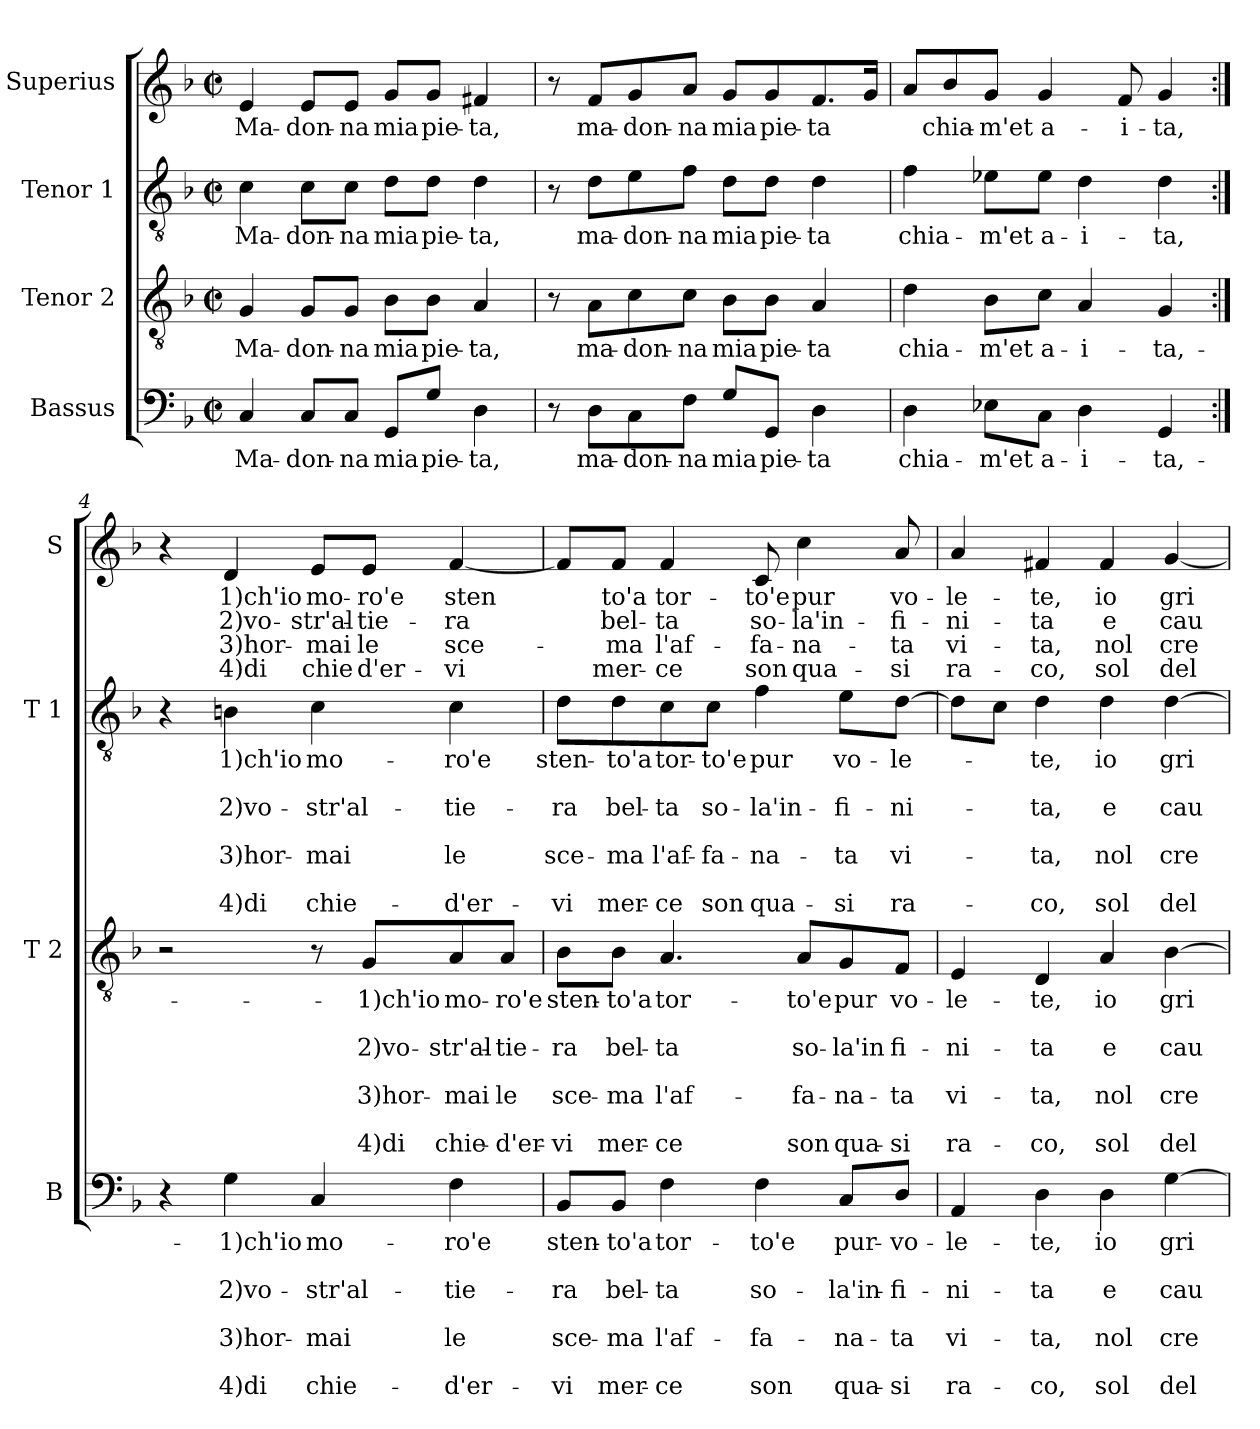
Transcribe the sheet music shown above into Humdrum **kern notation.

**kern	**text	**text	**text	**text	**text	**text	**text	**kern	**text	**text	**text	**text	**text	**text	**text	**kern	**text	**text	**text	**text	**text	**text	**text	**kern	**text	**text	**text	**text
*part4	*part4	*part4	*part4	*part4	*part4	*part4	*part4	*part3	*part3	*part3	*part3	*part3	*part3	*part3	*part3	*part2	*part2	*part2	*part2	*part2	*part2	*part2	*part2	*part1	*part1	*part1	*part1	*part1
*staff4	*staff4	*staff4	*staff4	*staff4	*staff4	*staff4	*staff4	*staff3	*staff3	*staff3	*staff3	*staff3	*staff3	*staff3	*staff3	*staff2	*staff2	*staff2	*staff2	*staff2	*staff2	*staff2	*staff2	*staff1	*staff1	*staff1	*staff1	*staff1
*I"Bassus	*	*	*	*	*	*	*	*I"Tenor 2	*	*	*	*	*	*	*	*I"Tenor 1	*	*	*	*	*	*	*	*I"Superius	*	*	*	*
*I'B	*	*	*	*	*	*	*	*I'T 2	*	*	*	*	*	*	*	*I'T 1	*	*	*	*	*	*	*	*I'S	*	*	*	*
*clefF4	*	*	*	*	*	*	*	*clefGv2	*	*	*	*	*	*	*	*clefGv2	*	*	*	*	*	*	*	*clefG2	*	*	*	*
*k[b-]	*	*	*	*	*	*	*	*k[b-]	*	*	*	*	*	*	*	*k[b-]	*	*	*	*	*	*	*	*k[b-]	*	*	*	*
*F:	*	*	*	*	*	*	*	*F:	*	*	*	*	*	*	*	*F:	*	*	*	*	*	*	*	*F:	*	*	*	*
*M2/2	*	*	*	*	*	*	*	*M2/2	*	*	*	*	*	*	*	*M2/2	*	*	*	*	*	*	*	*M2/2	*	*	*	*
*met(c|)	*	*	*	*	*	*	*	*met(c|)	*	*	*	*	*	*	*	*met(c|)	*	*	*	*	*	*	*	*met(c|)	*	*	*	*
=1	=1	=1	=1	=1	=1	=1	=1	=1	=1	=1	=1	=1	=1	=1	=1	=1	=1	=1	=1	=1	=1	=1	=1	=1	=1	=1	=1	=1
4C/	Ma-	.	.	.	.	.	.	4G/	Ma-	.	.	.	.	.	.	4c\	Ma-	.	.	.	.	.	.	4e/	Ma-	.	.	.
8C/L	-don-	.	.	.	.	.	.	8G/L	-don-	.	.	.	.	.	.	8c\L	-don-	.	.	.	.	.	.	8e/L	-don-	.	.	.
8C/J	-na	.	.	.	.	.	.	8G/J	-na	.	.	.	.	.	.	8c\J	-na	.	.	.	.	.	.	8e/J	-na	.	.	.
8GG/L	mia	.	.	.	.	.	.	8B-\L	mia	.	.	.	.	.	.	8d\L	mia	.	.	.	.	.	.	8g/L	mia	.	.	.
8G/J	pie-	.	.	.	.	.	.	8B-\J	pie-	.	.	.	.	.	.	8d\J	pie-	.	.	.	.	.	.	8g/J	pie-	.	.	.
4D\	-ta,	.	.	.	.	.	.	4A/	-ta,	.	.	.	.	.	.	4d\	-ta,	.	.	.	.	.	.	4f#X/	-ta,	.	.	.
=2	=2	=2	=2	=2	=2	=2	=2	=2	=2	=2	=2	=2	=2	=2	=2	=2	=2	=2	=2	=2	=2	=2	=2	=2	=2	=2	=2	=2
8r	.	.	.	.	.	.	.	8r	.	.	.	.	.	.	.	8r	.	.	.	.	.	.	.	8r	.	.	.	.
8D\L	ma-	.	.	.	.	.	.	8A\L	ma-	.	.	.	.	.	.	8d\L	ma-	.	.	.	.	.	.	8f/L	ma-	.	.	.
8C\	-don-	.	.	.	.	.	.	8c\	-don-	.	.	.	.	.	.	8e\	-don-	.	.	.	.	.	.	8g/	-don-	.	.	.
8F\J	-na	.	.	.	.	.	.	8c\J	-na	.	.	.	.	.	.	8f\J	-na	.	.	.	.	.	.	8a/J	-na	.	.	.
8G/L	mia	.	.	.	.	.	.	8B-\L	mia	.	.	.	.	.	.	8d\L	mia	.	.	.	.	.	.	8g/L	mia	.	.	.
8GG/J	pie-	.	.	.	.	.	.	8B-\J	pie-	.	.	.	.	.	.	8d\J	pie-	.	.	.	.	.	.	8g/	pie-	.	.	.
4D\	-ta	.	.	.	.	.	.	4A/	-ta	.	.	.	.	.	.	4d\	-ta	.	.	.	.	.	.	8.f/	-ta	.	.	.
.	.	.	.	.	.	.	.	.	.	.	.	.	.	.	.	.	.	.	.	.	.	.	.	16g/Jk	.	.	.	.
=3	=3	=3	=3	=3	=3	=3	=3	=3	=3	=3	=3	=3	=3	=3	=3	=3	=3	=3	=3	=3	=3	=3	=3	=3	=3	=3	=3	=3
4D\	chia-	.	.	.	.	.	.	4d\	chia-	.	.	.	.	.	.	4f\	chia-	.	.	.	.	.	.	8a/L	.	.	.	.
.	.	.	.	.	.	.	.	.	.	.	.	.	.	.	.	.	.	.	.	.	.	.	.	8b-/	chia-	.	.	.
8E-X\L	-m'et	.	.	.	.	.	.	8B-\L	-m'et	.	.	.	.	.	.	8e-X\L	-m'et	.	.	.	.	.	.	8g/J	-m'et	.	.	.
8C\J	a-	.	.	.	.	.	.	8c\J	a-	.	.	.	.	.	.	8e-\J	a-	.	.	.	.	.	.	4g/	a-	.	.	.
4D\	-i-	.	.	.	.	.	.	4A/	-i-	.	.	.	.	.	.	4d\	-i-	.	.	.	.	.	.	.	.	.	.	.
.	.	.	.	.	.	.	.	.	.	.	.	.	.	.	.	.	.	.	.	.	.	.	.	8f/	-i-	.	.	.
4GG/	-ta,-	.	.	.	.	.	.	4G/	-ta,-	.	.	.	.	.	.	4d\	-ta,	.	.	.	.	.	.	4g/	-ta,	.	.	.
!!LO:LB:g=z
=4:|!	=4:|!	=4:|!	=4:|!	=4:|!	=4:|!	=4:|!	=4:|!	=4:|!	=4:|!	=4:|!	=4:|!	=4:|!	=4:|!	=4:|!	=4:|!	=4:|!	=4:|!	=4:|!	=4:|!	=4:|!	=4:|!	=4:|!	=4:|!	=4:|!	=4:|!	=4:|!	=4:|!	=4:|!
4r	.	.	.	.	.	.	.	2r	.	.	.	.	.	.	.	4r	.	.	.	.	.	.	.	4r	.	.	.	.
4G\	-1)ch'io	.	2)vo-	.	3)hor-	.	4)di	.	.	.	.	.	.	.	.	4Bn\	1)ch'io	.	2)vo-	.	3)hor-	.	4)di	4d/	1)ch'io	2)vo-	3)hor-	4)di
4C/	mo-	.	-str'al-	.	-mai	.	chie-	8r	.	.	.	.	.	.	.	4c\	mo-	.	-str'al-	.	-mai	.	chie-	8e/L	mo-	-str'al-	-mai	chie
.	.	.	.	.	.	.	.	8G/L	-1)ch'io	.	2)vo-	.	3)hor-	.	4)di	.	.	.	.	.	.	.	.	8e/J	-ro'e	-tie-	le	d'er-
4F\	-ro'e	.	-tie-	.	le	.	-d'er-	8A/	mo-	.	-str'al-	.	-mai	.	chie-	4c\	-ro'e	.	-tie-	.	le	.	-d'er-	[4f/	sten	-ra	sce-	-vi
.	.	.	.	.	.	.	.	8A/J	-ro'e	.	-tie-	.	le	.	-d'er-	.	.	.	.	.	.	.	.	.	.	.	.	.
=5	=5	=5	=5	=5	=5	=5	=5	=5	=5	=5	=5	=5	=5	=5	=5	=5	=5	=5	=5	=5	=5	=5	=5	=5	=5	=5	=5	=5
8BB-/L	sten-	.	-ra	.	sce-	.	-vi	8B-\L	sten-	.	-ra	.	sce-	.	-vi	8d\L	sten-	.	-ra	.	sce-	.	-vi	8f/L]	.	.	.	.
8BB-/J	-to'a	.	bel-	.	-ma	.	mer-	8B-\J	-to'a	.	bel-	.	-ma	.	mer-	8d\	-to'a	.	bel-	.	-ma	.	mer-	8f/J	to'a	bel-	-ma	mer-
4F\	tor-	.	-ta	.	l'af-	.	-ce	4.A/	tor-	.	-ta	.	l'af-	.	-ce	8c\	tor-	.	-ta	.	l'af-	.	-ce	4f/	tor-	-ta	l'af-	-ce
.	.	.	.	.	.	.	.	.	.	.	.	.	.	.	.	8c\J	-to'e	.	so-	.	-fa-	.	son	.	.	.	.	.
4F\	-to'e	.	so-	.	-fa-	.	son	.	.	.	.	.	.	.	.	4f\	pur	.	-la'in-	.	-na-	.	qua-	8c/	-to'e	so-	-fa-	son
.	.	.	.	.	.	.	.	8A/L	-to'e	.	so-	.	-fa-	.	son	.	.	.	.	.	.	.	.	4cc\	pur	-la'in-	-na-	qua-
8C/L	pur-	.	-la'in-	.	-na-	.	qua-	8G/	pur	.	-la'in	.	-na-	.	qua-	8e\L	vo-	.	-fi-	.	-ta	.	-si	.	.	.	.	.
8D/J	-vo-	.	-fi-	.	-ta	.	-si	8F/J	vo-	.	fi-	.	-ta	.	-si	[8d\J	-le-	.	-ni-	.	vi-	.	ra-	8a/	vo-	-fi-	-ta	-si
=6	=6	=6	=6	=6	=6	=6	=6	=6	=6	=6	=6	=6	=6	=6	=6	=6	=6	=6	=6	=6	=6	=6	=6	=6	=6	=6	=6	=6
4AA/	-le-	.	-ni-	.	vi-	.	ra-	4E/	-le-	.	-ni-	.	vi-	.	ra-	8d\L]	.	.	.	.	.	.	.	4a/	-le-	-ni-	vi-	ra-
.	.	.	.	.	.	.	.	.	.	.	.	.	.	.	.	8c\J	.	.	.	.	.	.	.	.	.	.	.	.
4D\	-te,	.	-ta	.	-ta,	.	-co,	4D/	-te,	.	-ta	.	-ta,	.	-co,	4d\	-te,	.	-ta,	.	-ta,	.	-co,	4f#X/	-te,	-ta	-ta,	-co,
4D\	io	.	e	.	nol	.	sol	4A/	io	.	e	.	nol	.	sol	4d\	io	.	e	.	nol	.	sol	4f#/	io	e	nol	sol
[4G\	gri-	.	cau-	.	cre-	.	del	[4B-\	gri-	.	cau-	.	cre-	.	del-	[4d\	gri-	.	cau-	.	cre-	.	del-	[4g/	gri-	cau-	cre-	del-
=	=	=	=	=	=	=	=	=	=	=	=	=	=	=	=	=	=	=	=	=	=	=	=	=	=	=	=	=
*-	*-	*-	*-	*-	*-	*-	*-	*-	*-	*-	*-	*-	*-	*-	*-	*-	*-	*-	*-	*-	*-	*-	*-	*-	*-	*-	*-	*-
